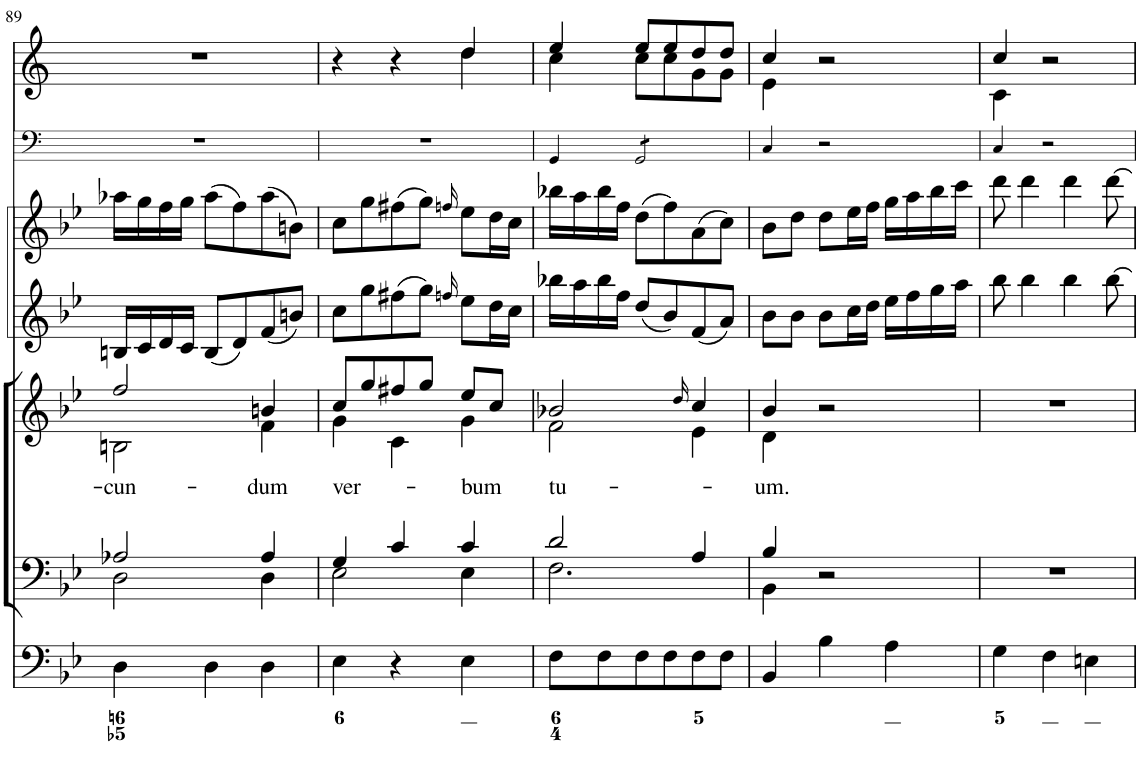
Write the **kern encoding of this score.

**kern	**kern	**kern	**text	**kern	**kern	**kern	**kern
*part7	*part6	*part5	*part5	*part4	*part3	*part2	*part1
*staff7	*staff6	*staff5	*staff5	*staff4	*staff3	*staff2	*staff1
*I"Organ	*I"Voice	*I"Voice	*	*I"Violin	*I"Violini	*I"Timpani in B[b]	*I"Clarini in B[b]
*	*	*	*	*I'Vln	*I'Vln	*I'Timp	*
!!LO:PB:g=z
*clefF4	*clefF4	*clefG2	*	*clefG2	*clefG2	*clefF4	*clefG2
*	*	*	*	*	*	*Trd1c2	*Trd1c2
*k[b-e-]	*k[b-e-]	*k[b-e-]	*	*k[b-e-]	*k[b-e-]	*k[]	*k[]
*M3/4	*M3/4	*M3/4	*	*M3/4	*M3/4	*M3/4	*M3/4
=89	=89	=89	=89	=89	=89	=89	=89
*	*^	*	*	*	*	*	*
!	!	!	!	!LO:LY:b	!	!	!	!
*	*	*	*^	*	*	*	*	*
4D\	2A-X/	2D\	2ff/	2Bn\	-cun-	16Bn/LL	16aa-X\LL	2.r	2.r
.	.	.	.	.	.	16c/	16gg\	.	.
.	.	.	.	.	.	16d/	16ff\	.	.
.	.	.	.	.	.	16c/JJ	16gg\JJ	.	.
4D\	.	.	.	.	.	(8B/L	(8aa-\L	.	.
.	.	.	.	.	.	8d/)	8ff\)	.	.
!	!	!	!	!	!LO:LY:b	!	!	!	!
4D\	4A-/	4D\	4bn/	4f\	-dum	(8f/	(8aa-\	.	.
.	.	.	.	.	.	8bn/J)	8bn\J)	.	.
=90	=90	=90	=90	=90	=90	=90	=90	=90	=90
!	!	!	!	!	!LO:LY:b	!	!	!	!
*	*	*	*	*	*	*	*	*	*^
4E-\	4G/	2E-\	8cc/L	4g\	ver-	8cc\L	8cc\L	2.r	4r	2ryy
.	.	.	8gg/	.	.	8gg\	8gg\	.	.	.
4r	4c/	.	8ff#X/	4c\	.	(8ff#X\	(8ff#X\	.	4r	.
.	.	.	8gg/J	.	.	8gg\J)	8gg\J)	.	.	.
.	.	.	.	.	.	16qffn/	16qffn/	.	.	.
!	!	!	!	!	!LO:LY:b	!	!	!	!	!
4E-\	4c/	4E-\	8ee-/L	4g\	-bum	8ee-\L	8ee-\L	.	4dd/	4dd\
.	.	.	8cc/J	.	.	16dd\L	16dd\L	.	.	.
.	.	.	.	.	.	16cc\JJ	16cc\JJ	.	.	.
=91	=91	=91	=91	=91	=91	=91	=91	=91	=91	=91
!	!	!	!	!	!LO:LY:b	!	!	!	!	!
8F\L	2d/	2.F\	2b-X/	2f\	tu-	16bb-X\LL	16bb-X\LL	4GG/	4ee/	4cc\
.	.	.	.	.	.	16aa\	16aa\	.	.	.
8F\	.	.	.	.	.	16bb-\	16bb-\	.	.	.
.	.	.	.	.	.	16ff\JJ	16ff\JJ	.	.	.
*	*	*	*	*	*	*	*	*tremolo	*	*
8F\	.	.	.	.	.	(8dd/L	(8dd\L	8GG/L	8ee/L	8cc\L
8F\	.	.	.	.	.	8b-/)	8ff\)	8GG/	8ee/	8cc\
.	.	.	16qdd/	.	.	.	.	.	.	.
8F\	4A/	.	4cc/	4e-\	.	(8f/	(8a\	8GG/	8dd/	8g\
8F\J	.	.	.	.	.	8a/J)	8cc\J)	8GG/J	8dd/J	8g\J
*	*	*	*	*	*	*	*	*Xtremolo	*	*
=92	=92	=92	=92	=92	=92	=92	=92	=92	=92	=92
!	!	!	!	!	!LO:LY:b	!	!	!	!	!
4BB-/	4B-/	4BB-\	4b-/	4d\	-um.	8b-\L	8b-\L	4C/	4cc/	4e\
.	.	.	.	.	.	8b-\J	8dd\J	.	.	.
4B-\	2r	2ryy	2r	2ryy	.	8b-\L	8dd\L	2r	2r	2ryy
.	.	.	.	.	.	16cc\L	16ee-\L	.	.	.
.	.	.	.	.	.	16dd\JJ	16ff\JJ	.	.	.
4A\	.	.	.	.	.	16ee-\LL	16gg\LL	.	.	.
.	.	.	.	.	.	16ff\	16aa\	.	.	.
.	.	.	.	.	.	16gg\	16bb-\	.	.	.
.	.	.	.	.	.	16aa\JJ	16ccc\JJ	.	.	.
*	*v	*v	*	*	*	*	*	*	*	*
*	*	*v	*v	*	*	*	*	*	*
=93	=93	=93	=93	=93	=93	=93	=93	=93
4G\	2.r	2.r	.	8bb-\	8ddd\	4C/	4cc/	4c\
.	.	.	.	4bb-\	4ddd\	.	.	.
4F\	.	.	.	.	.	2r	2r	2ryy
.	.	.	.	4bb-\	4ddd\	.	.	.
4En\	.	.	.	.	.	.	.	.
.	.	.	.	[8bb-\	[8ddd\	.	.	.
*	*	*	*	*	*	*	*v	*v
=	=	=	=	=	=	=	=
*-	*-	*-	*-	*-	*-	*-	*-
